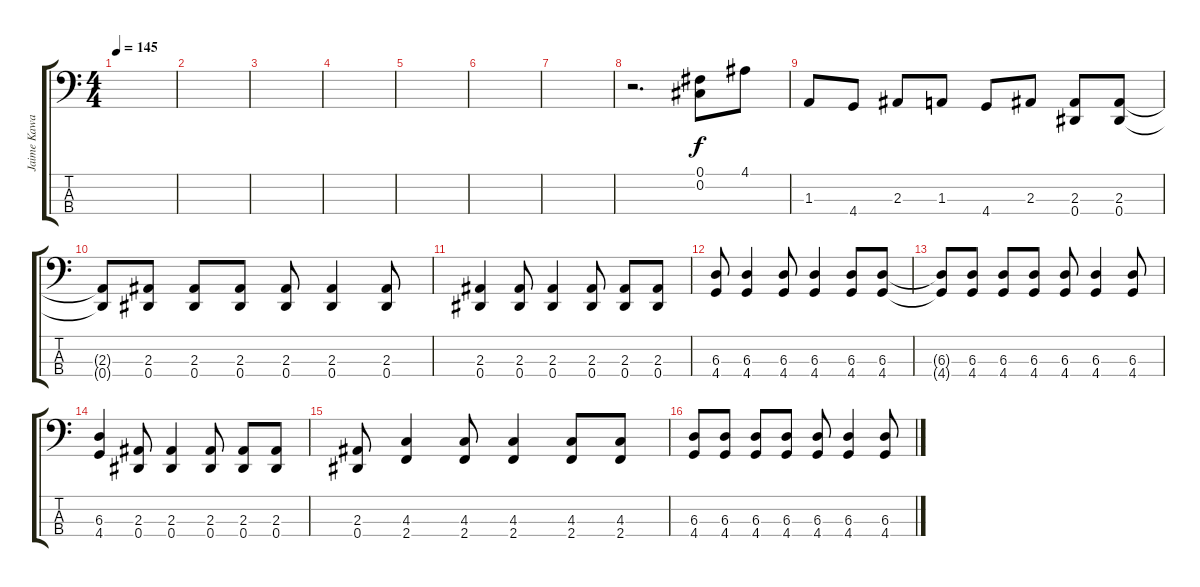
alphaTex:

\track ("Jaime Kawai" "Jaime Kawa") {instrument overdrivenguitar}
\staff {score tabs}
\tuning (Gb2 Db2 Ab1 Eb1) {hide}
\ts (4 4)
\tempo 145
\clef f4
\ks c
|
|
|
|
|
|
|
r.2{d} (0.1 0.2).8 4.1.8 |
1.3.8 4.4.8 2.3.8 1.3.8 4.4.8 2.3.8 (2.3 0.4).8 (2.3 0.4).8 |
(2.3{t} 0.4{t}).8 (2.3 0.4).8 (2.3 0.4).8 (2.3 0.4).8 (2.3 0.4).8 (2.3 0.4).4 (2.3 0.4).8 |
(2.3 0.4).4 (2.3 0.4).8 (2.3 0.4).4 (2.3 0.4).8 (2.3 0.4).8 (2.3 0.4).8 |
(6.3 4.4).8 (6.3 4.4).4 (6.3 4.4).8 (6.3 4.4).4 (6.3 4.4).8 (6.3 4.4).8 |
(6.3{t} 4.4{t}).8 (6.3 4.4).8 (6.3 4.4).8 (6.3 4.4).8 (6.3 4.4).8 (6.3 4.4).4 (6.3 4.4).8 |
(6.3 4.4).4 (2.3 0.4).8 (2.3 0.4).4 (2.3 0.4).8 (2.3 0.4).8 (2.3 0.4).8 |
(2.3 0.4).8 (4.3 2.4).4 (4.3 2.4).8 (4.3 2.4).4 (4.3 2.4).8 (4.3 2.4).8 |
(6.3 4.4).8 (6.3 4.4).8 (6.3 4.4).8 (6.3 4.4).8 (6.3 4.4).8 (6.3 4.4).4 (6.3 4.4).8
